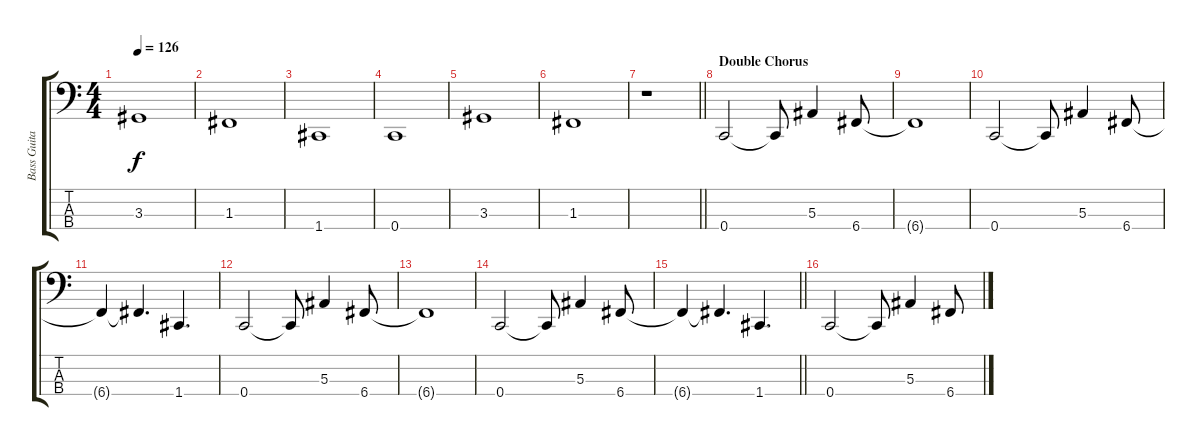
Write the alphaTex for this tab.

\track ("Bass Guitar" "Bass Guita") {instrument electricbassfinger}
\staff {score tabs}
\tuning (Eb2 Bb1 F1 C1) {hide}
\ts (4 4)
\tempo 126
\clef f4
\ks c
3.3.1{dy f} |
1.3.1 |
1.4.1 |
0.4.1 |
3.3.1 |
1.3.1 |
\barLineRight lightlight
r.1 |
\section ("" "Double Chorus")
0.4.2 0.4{t}.8 5.3.4 6.4.8 |
6.4{t}.1 |
0.4.2 0.4{t}.8 5.3.4 6.4.8 |
6.4{t}.4 6.4{t}.4{d} 1.4.4{d} |
0.4.2 0.4{t}.8 5.3.4 6.4.8 |
6.4{t}.1 |
0.4.2 0.4{t}.8 5.3.4 6.4.8 |
\barLineRight lightlight
6.4{t}.4 6.4{t}.4{d} 1.4.4{d} |
0.4.2 0.4{t}.8 5.3.4 6.4.8
